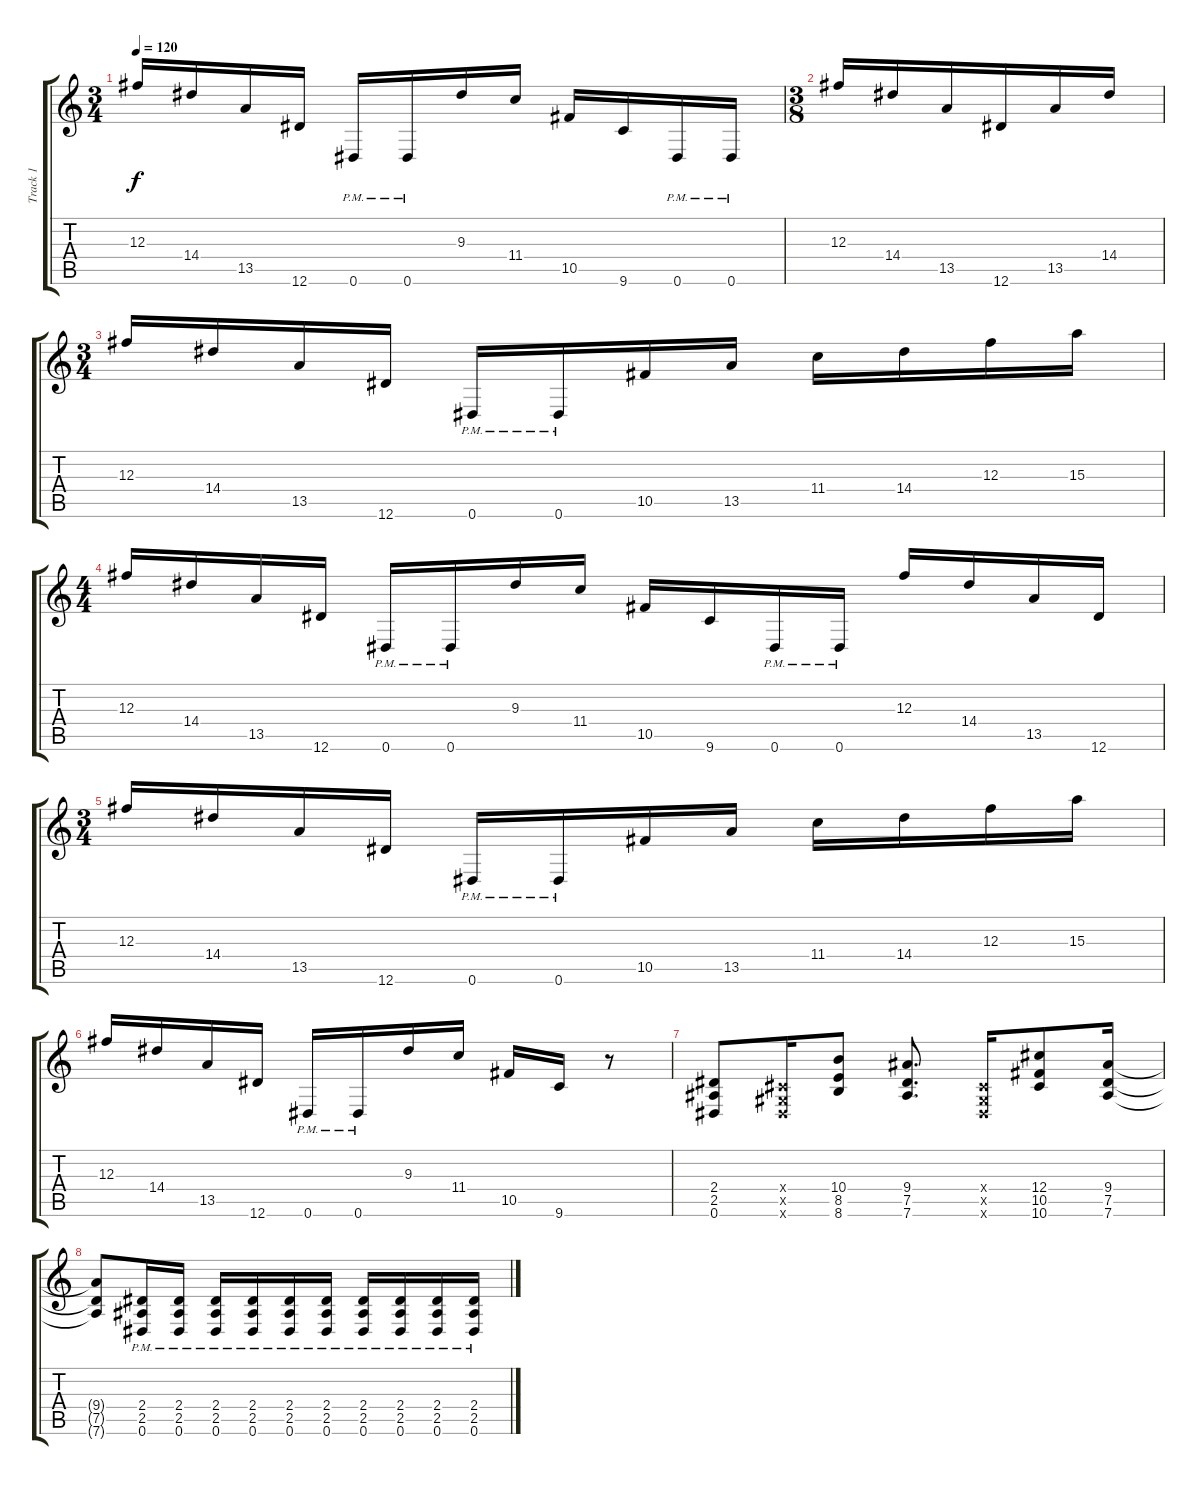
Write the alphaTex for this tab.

\track ("Track 1" "Track 1") {instrument overdrivenguitar}
\staff {score tabs}
\tuning (Eb4 Bb3 Gb3 Db3 Ab2 Eb2) {hide}
\ts (3 4)
\tempo 120
\clef g2
\ks c
12.3.16{dy f} 14.4.16 13.5.16 12.6.16 0.6{pm}.16 0.6{pm}.16 9.3.16 11.4.16 10.5.16 9.6.16 0.6{pm}.16 0.6{pm}.16 |
\ts (3 8)
12.3.16 14.4.16 13.5.16 12.6.16 13.5.16 14.4.16 |
\ts (3 4)
12.3.16 14.4.16 13.5.16 12.6.16 0.6{pm}.16 0.6{pm}.16 10.5.16 13.5.16 11.4.16 14.4.16 12.3.16 15.3.16 |
\ts (4 4)
12.3.16 14.4.16 13.5.16 12.6.16 0.6{pm}.16 0.6{pm}.16 9.3.16 11.4.16 10.5.16 9.6.16 0.6{pm}.16 0.6{pm}.16 12.3.16 14.4.16 13.5.16 12.6.16 |
\ts (3 4)
12.3.16 14.4.16 13.5.16 12.6.16 0.6{pm}.16 0.6{pm}.16 10.5.16 13.5.16 11.4.16 14.4.16 12.3.16 15.3.16 |
12.3.16 14.4.16 13.5.16 12.6.16 0.6{pm}.16 0.6{pm}.16 9.3.16 11.4.16 10.5.16 9.6.16 r.8 |
(2.4 2.5 0.6).8 (0.4{x} 0.5{x} 0.6{x}).16 (10.4 8.5 8.6).8 (9.4 7.5 7.6).8{d} (0.4{x} 0.5{x} 0.6{x}).16 (12.4 10.5 10.6).8 (9.4 7.5 7.6).16 |
(9.4{t} 7.5{t} 7.6{t}).8 (2.4{pm} 2.5{pm} 0.6{pm}).16 (2.4{pm} 2.5{pm} 0.6{pm}).16 (2.4{pm} 2.5{pm} 0.6{pm}).16 (2.4{pm} 2.5{pm} 0.6{pm}).16 (2.4{pm} 2.5{pm} 0.6{pm}).16 (2.4{pm} 2.5{pm} 0.6{pm}).16 (2.4{pm} 2.5{pm} 0.6{pm}).16 (2.4{pm} 2.5{pm} 0.6{pm}).16 (2.4{pm} 2.5{pm} 0.6{pm}).16 (2.4{pm} 2.5{pm} 0.6{pm}).16
